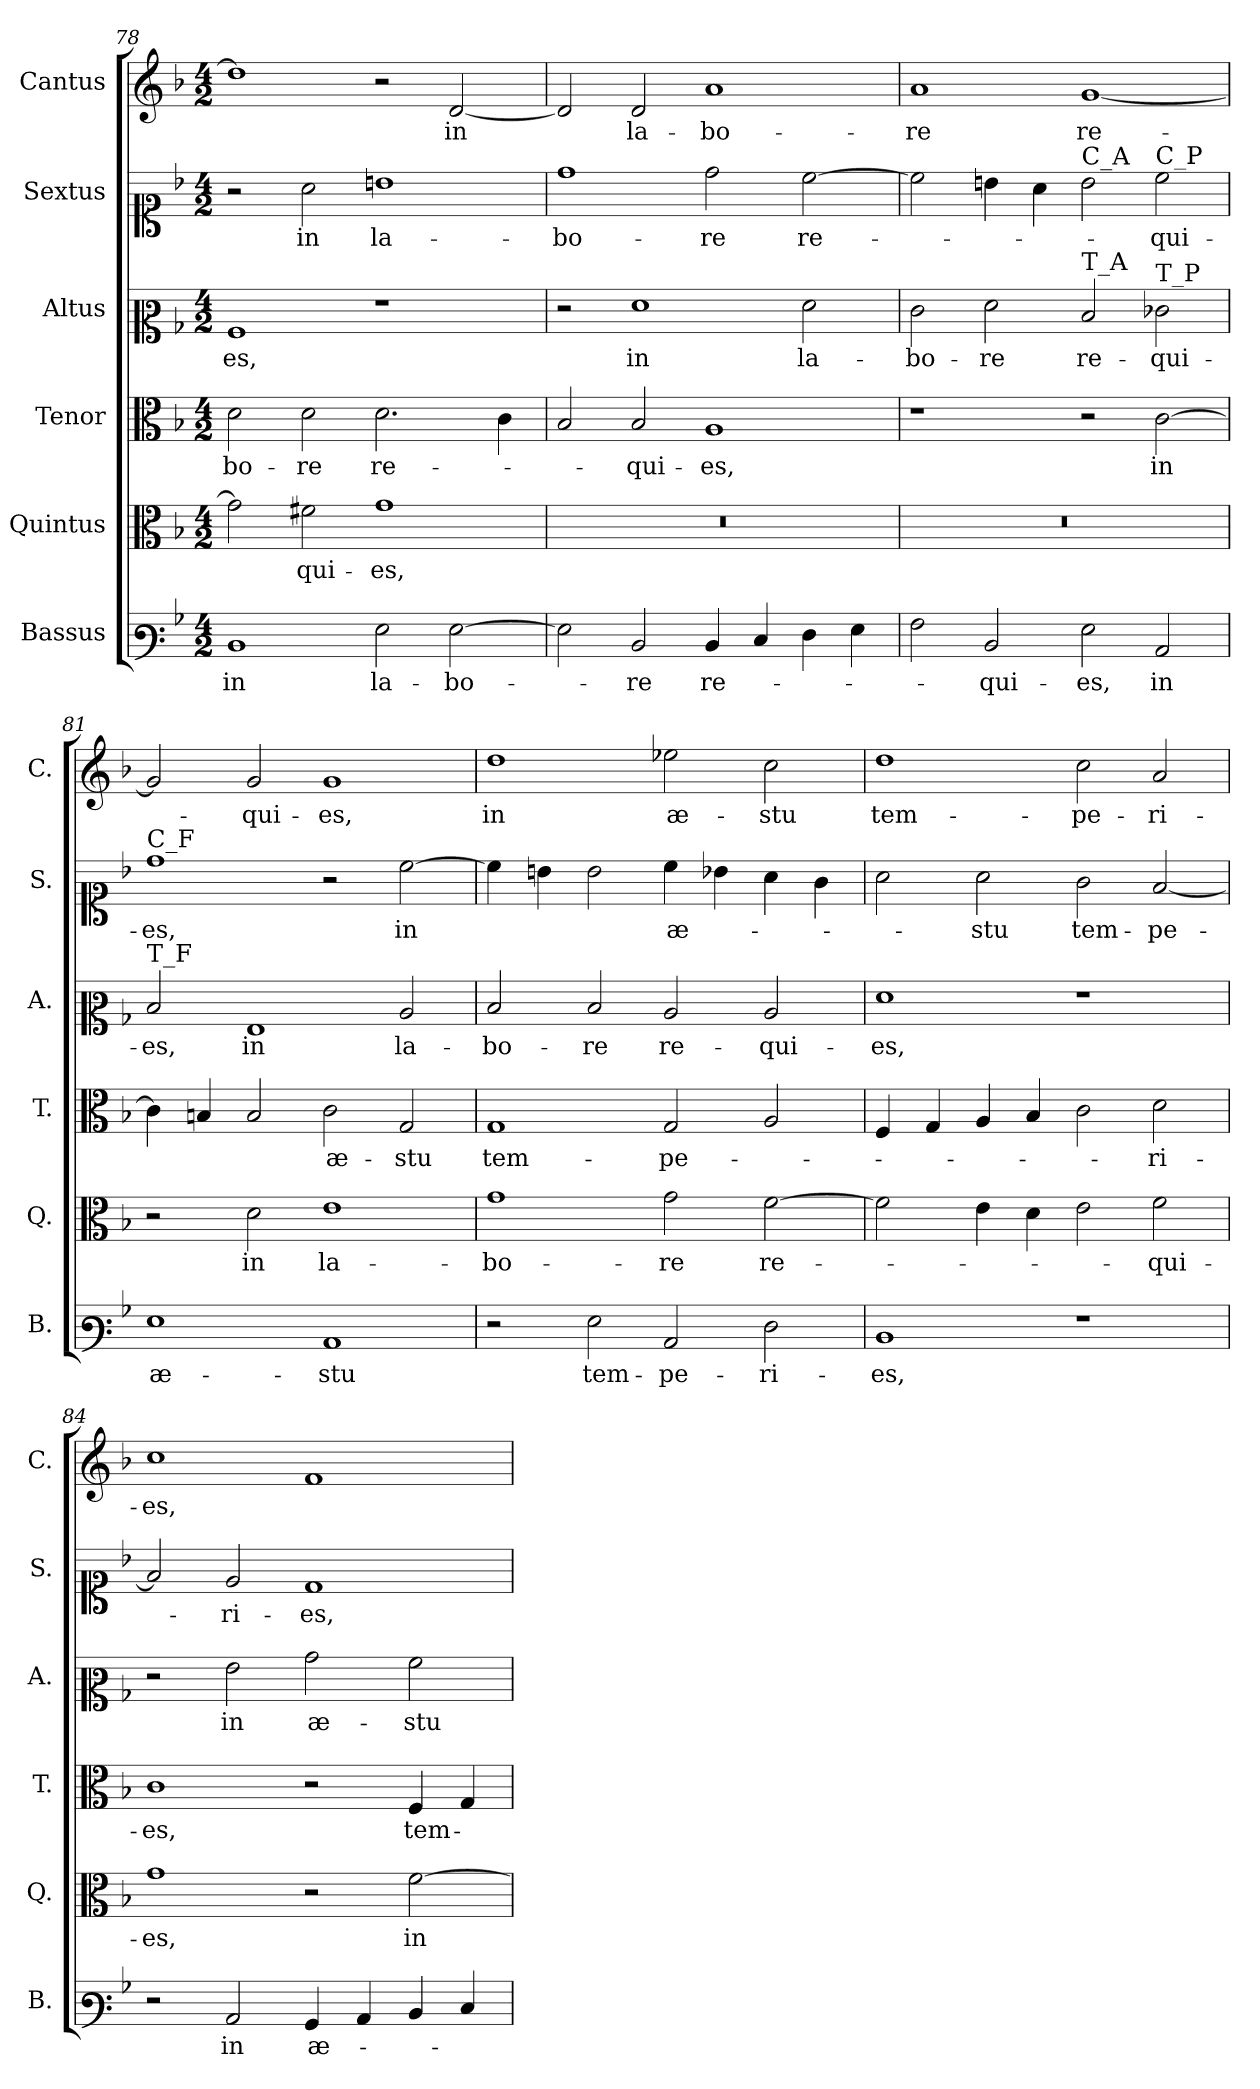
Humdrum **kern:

**kern	**text	**kern	**text	**kern	**text	**kern	**text	**kern	**text	**kern	**text
*part6	*part6	*part5	*part5	*part4	*part4	*part3	*part3	*part2	*part2	*part1	*part1
*staff6	*staff6	*staff5	*staff5	*staff4	*staff4	*staff3	*staff3	*staff2	*staff2	*staff1	*staff1
*I"Bassus	*	*I"Quintus	*	*I"Tenor	*	*I"Altus	*	*I"Sextus	*	*I"Cantus	*
*I'B.	*	*I'Q.	*	*I'T.	*	*I'A.	*	*I'S.	*	*I'C.	*
*clefF3	*	*clefC3	*	*clefC3	*	*clefC2	*	*clefC1	*	*clefG2	*
*k[b-]	*	*k[b-]	*	*k[b-]	*	*k[b-]	*	*k[b-]	*	*k[b-]	*
*M4/2	*	*M4/2	*	*M4/2	*	*M4/2	*	*M4/2	*	*M4/2	*
=78	=78	=78	=78	=78	=78	=78	=78	=78	=78	=78	=78
1D	in	2g\]	.	2d\	-bo-	1A	-es,	2r	.	1dd]	.
.	.	2f#X\	-qui-	2d\	-re	.	.	2a\	in	.	.
2G\	la-	1g	-es,	2.d\	re-	1r	.	1bn	la-	2r	.
[2G\	-bo-	.	.	.	.	.	.	.	.	[2d/	in
.	.	.	.	4c\	.	.	.	.	.	.	.
=79	=79	=79	=79	=79	=79	=79	=79	=79	=79	=79	=79
!	!	!LO:N:vis=1	!	!	!	!	!	!	!	!	!
2G\]	.	0r	.	2B-/	.	2r	.	1dd	-bo-	2d/]	.
2D/	-re	.	.	2B-/	-qui-	1f	in	.	.	2d/	la-
4D/	re-	.	.	1A	-es,	.	.	2dd\	-re	1a	-bo-
4E/	.	.	.	.	.	.	.	.	.	.	.
4F\	.	.	.	.	.	2f\	la-	[2cc\	re-	.	.
4G\	.	.	.	.	.	.	.	.	.	.	.
=80	=80	=80	=80	=80	=80	=80	=80	=80	=80	=80	=80
!	!	!LO:N:vis=1	!	!	!	!	!	!	!	!	!
2A\	.	0r	.	1r	.	2e\	-bo-	2cc\]	.	1a	-re
2D/	-qui-	.	.	.	.	2f\	-re	4bn\	.	.	.
.	.	.	.	.	.	.	.	4a\	.	.	.
!	!	!	!	!	!	!	!	!LO:TX:a:t=C_A	!	!	!
!	!	!	!	!	!	!LO:TX:a:t=T_A	!	!	!	!	!
2G\	-es,	.	.	2r	.	2d/	re-	2b\	.	[1g	re-
!	!	!	!	!	!	!	!	!LO:TX:a:t=C_P	!	!	!
!	!	!	!	!	!	!LO:TX:a:t=T_P	!	!	!	!	!
2C/	in	.	.	[2c\	in	2e-X\	-qui-	2cc\	-qui-	.	.
=81	=81	=81	=81	=81	=81	=81	=81	=81	=81	=81	=81
!	!	!	!	!	!	!	!	!LO:TX:a:t=C_F	!	!	!
!	!	!	!	!	!	!LO:TX:a:t=T_F	!	!	!	!	!
1G	æ-	2r	.	4c\]	.	2d/	-es,	1dd	-es,	2g/]	.
.	.	.	.	4Bn/	.	.	.	.	.	.	.
.	.	2d\	in	2B/	.	1G	in	.	.	2g/	-qui-
1C	-stu	1e	la-	2c\	æ-	.	.	2r	.	1g	-es,
.	.	.	.	2G/	-stu	2c/	la-	[2cc\	in	.	.
=82	=82	=82	=82	=82	=82	=82	=82	=82	=82	=82	=82
2r	.	1g	-bo-	1G	tem-	2d/	-bo-	4cc\]	.	1dd	in
.	.	.	.	.	.	.	.	4bn\	.	.	.
2G\	tem-	.	.	.	.	2d/	-re	2b\	.	.	.
2C/	-pe-	2g\	-re	2G/	-pe-	2c/	re-	4cc\	æ-	2ee-X\	æ-
.	.	.	.	.	.	.	.	4b-X\	.	.	.
2F\	-ri-	[2f\	re-	2A/	.	2c/	-qui-	4a\	.	2cc\	-stu
.	.	.	.	.	.	.	.	4g\	.	.	.
=83	=83	=83	=83	=83	=83	=83	=83	=83	=83	=83	=83
1D	-es,	2f\]	.	4F/	.	1f	-es,	2a\	.	1dd	tem-
.	.	.	.	4G/	.	.	.	.	.	.	.
.	.	4e\	.	4A/	.	.	.	2a\	-stu	.	.
.	.	4d\	.	4B-/	.	.	.	.	.	.	.
1r	.	2e\	.	2c\	.	1r	.	2g\	tem-	2cc\	-pe-
.	.	2f\	-qui-	2d\	-ri-	.	.	[2f/	-pe-	2a/	-ri-
=84	=84	=84	=84	=84	=84	=84	=84	=84	=84	=84	=84
2r	.	1g	-es,	1c	-es,	2r	.	2f/]	.	1cc	-es,
2C/	in	.	.	.	.	2g\	in	2e/	-ri-	.	.
4BB-/	æ-	2r	.	2r	.	2b-\	æ-	1d	-es,	1f	.
4C/	.	.	.	.	.	.	.	.	.	.	.
4D/	.	[2f\	in	4F/	tem-	2a\	-stu	.	.	.	.
4E/	.	.	.	4G/	.	.	.	.	.	.	.
=	=	=	=	=	=	=	=	=	=	=	=
*-	*-	*-	*-	*-	*-	*-	*-	*-	*-	*-	*-
